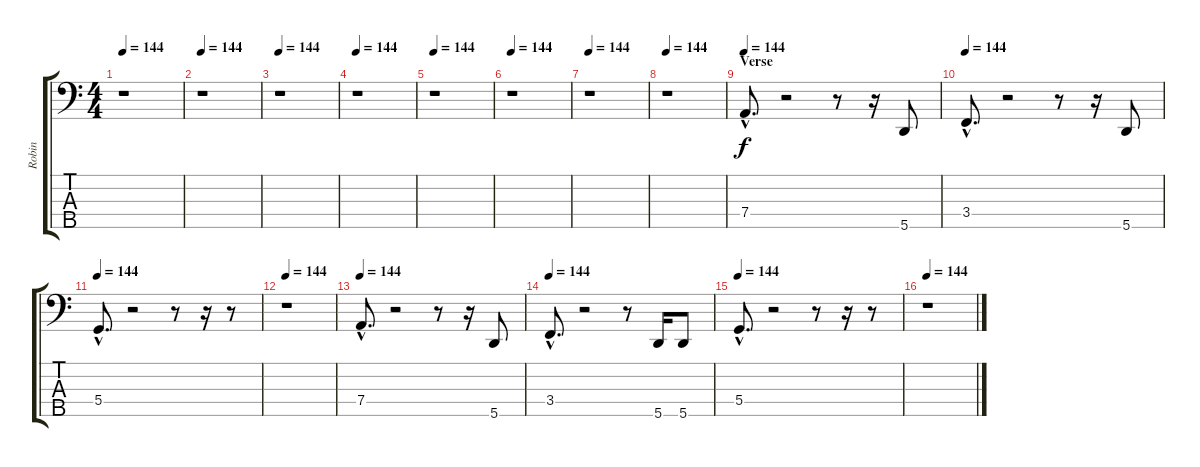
\track ("Robin" "Robin") {instrument electricbassfinger}
\staff {score tabs}
\tuning (F2 C2 G1 D1 A0) {hide}
\ts (4 4)
\tempo 144
\clef f4
\ks c
r.1{dy f} |
\tempo 144
r.1 |
\tempo 144
r.1 |
\tempo 144
r.1 |
\tempo 144
r.1 |
\tempo 144
r.1 |
\tempo 144
r.1 |
\tempo 144
r.1 |
\section ("" "Verse")
\tempo 144
7.4{hac}.8{d} r.2 r.8 r.16 5.5.8 |
\tempo 144
3.4{hac}.8{d} r.2 r.8 r.16 5.5.8 |
\tempo 144
5.4{hac}.8{d} r.2 r.8 r.16 r.8 |
\tempo 144
r.1 |
\tempo 144
7.4{hac}.8{d} r.2 r.8 r.16 5.5.8 |
\tempo 144
3.4{hac}.8{d} r.2 r.8 5.5.16 5.5.8 |
\tempo 144
5.4{hac}.8{d} r.2 r.8 r.16 r.8 |
\tempo 144
r.1
